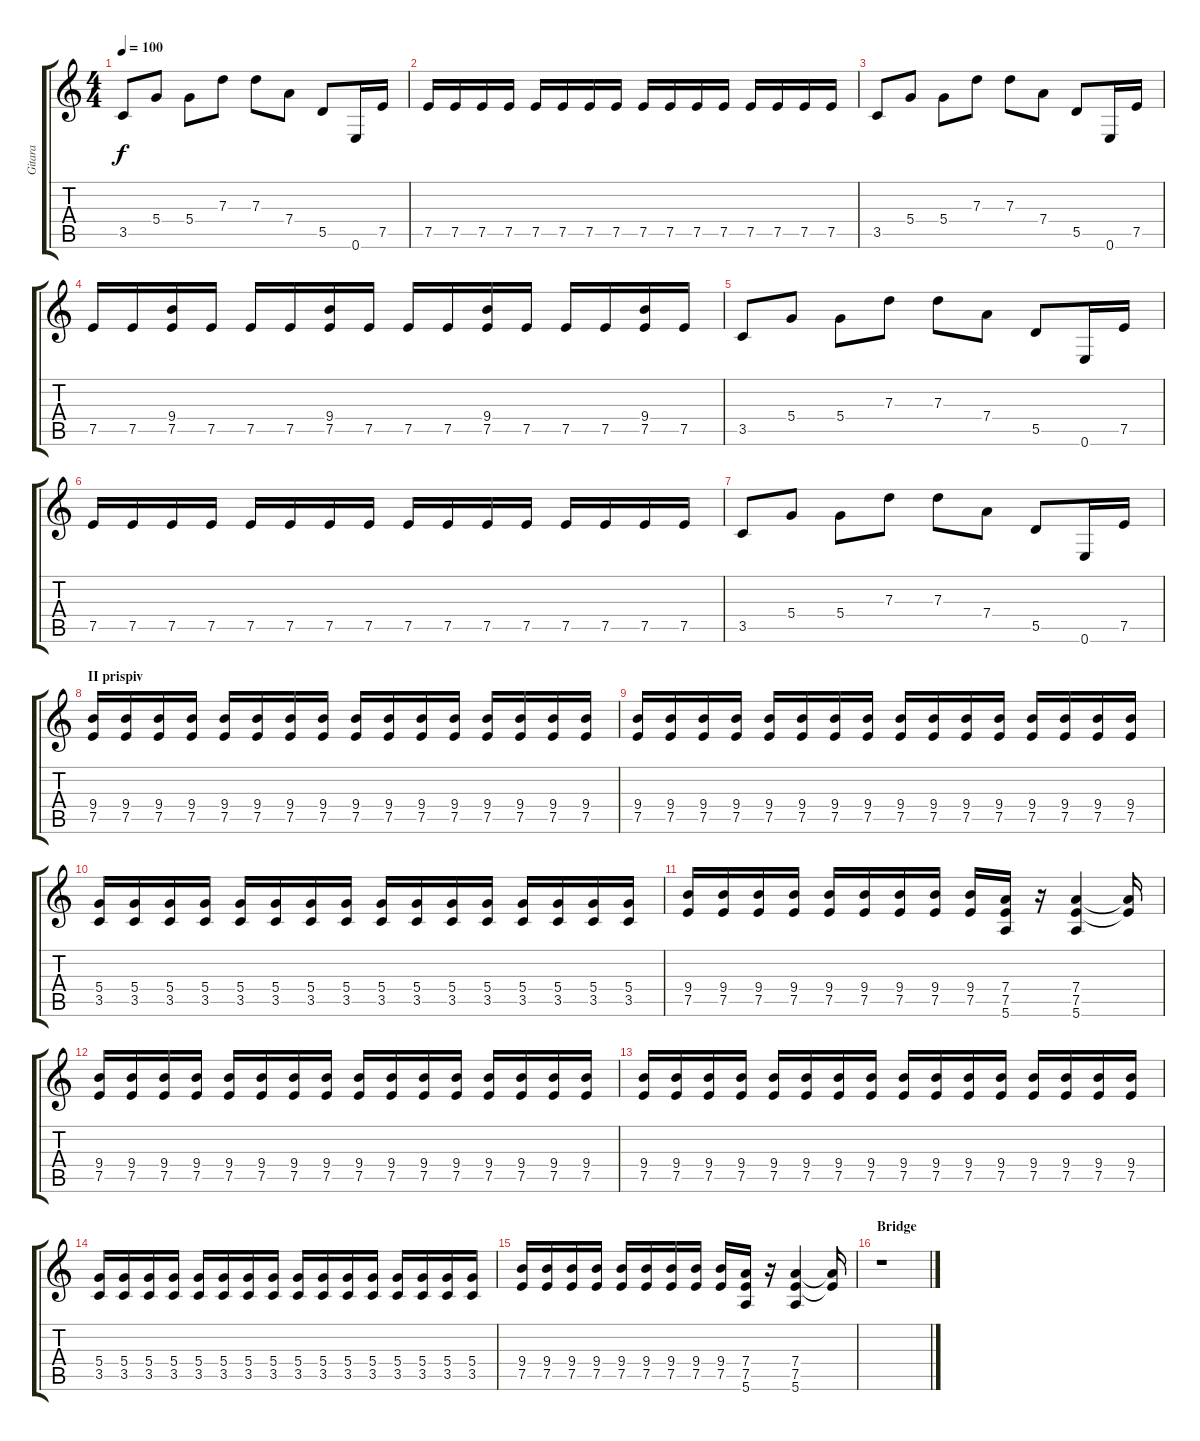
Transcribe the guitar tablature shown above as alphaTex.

\track ("Gitara" "Gitara") {instrument distortionguitar}
\staff {score tabs}
\tuning (E4 B3 G3 D3 A2 E2) {hide}
\ts (4 4)
\tempo 100
\clef g2
\ks c
3.5.8{dy f} 5.4.8 5.4.8 7.3.8 7.3.8 7.4.8 5.5.8 0.6.16 7.5.16 |
7.5.16 7.5.16 7.5.16 7.5.16 7.5.16 7.5.16 7.5.16 7.5.16 7.5.16 7.5.16 7.5.16 7.5.16 7.5.16 7.5.16 7.5.16 7.5.16 |
3.5.8 5.4.8 5.4.8 7.3.8 7.3.8 7.4.8 5.5.8 0.6.16 7.5.16 |
7.5.16 7.5.16 (9.4 7.5).16 7.5.16 7.5.16 7.5.16 (9.4 7.5).16 7.5.16 7.5.16 7.5.16 (9.4 7.5).16 7.5.16 7.5.16 7.5.16 (9.4 7.5).16 7.5.16 |
3.5.8 5.4.8 5.4.8 7.3.8 7.3.8 7.4.8 5.5.8 0.6.16 7.5.16 |
7.5.16 7.5.16 7.5.16 7.5.16 7.5.16 7.5.16 7.5.16 7.5.16 7.5.16 7.5.16 7.5.16 7.5.16 7.5.16 7.5.16 7.5.16 7.5.16 |
3.5.8 5.4.8 5.4.8 7.3.8 7.3.8 7.4.8 5.5.8 0.6.16 7.5.16 |
\section ("" "II prispiv")
(9.4 7.5).16 (9.4 7.5).16 (9.4 7.5).16 (9.4 7.5).16 (9.4 7.5).16 (9.4 7.5).16 (9.4 7.5).16 (9.4 7.5).16 (9.4 7.5).16 (9.4 7.5).16 (9.4 7.5).16 (9.4 7.5).16 (9.4 7.5).16 (9.4 7.5).16 (9.4 7.5).16 (9.4 7.5).16 |
(9.4 7.5).16 (9.4 7.5).16 (9.4 7.5).16 (9.4 7.5).16 (9.4 7.5).16 (9.4 7.5).16 (9.4 7.5).16 (9.4 7.5).16 (9.4 7.5).16 (9.4 7.5).16 (9.4 7.5).16 (9.4 7.5).16 (9.4 7.5).16 (9.4 7.5).16 (9.4 7.5).16 (9.4 7.5).16 |
(5.4 3.5).16 (5.4 3.5).16 (5.4 3.5).16 (5.4 3.5).16 (5.4 3.5).16 (5.4 3.5).16 (5.4 3.5).16 (5.4 3.5).16 (5.4 3.5).16 (5.4 3.5).16 (5.4 3.5).16 (5.4 3.5).16 (5.4 3.5).16 (5.4 3.5).16 (5.4 3.5).16 (5.4 3.5).16 |
(9.4 7.5).16 (9.4 7.5).16 (9.4 7.5).16 (9.4 7.5).16 (9.4 7.5).16 (9.4 7.5).16 (9.4 7.5).16 (9.4 7.5).16 (9.4 7.5).16 (7.4 7.5 5.6).16 r.16 (7.4 7.5 5.6).4 (7.4{t} 7.5{t}).16 |
(9.4 7.5).16 (9.4 7.5).16 (9.4 7.5).16 (9.4 7.5).16 (9.4 7.5).16 (9.4 7.5).16 (9.4 7.5).16 (9.4 7.5).16 (9.4 7.5).16 (9.4 7.5).16 (9.4 7.5).16 (9.4 7.5).16 (9.4 7.5).16 (9.4 7.5).16 (9.4 7.5).16 (9.4 7.5).16 |
(9.4 7.5).16 (9.4 7.5).16 (9.4 7.5).16 (9.4 7.5).16 (9.4 7.5).16 (9.4 7.5).16 (9.4 7.5).16 (9.4 7.5).16 (9.4 7.5).16 (9.4 7.5).16 (9.4 7.5).16 (9.4 7.5).16 (9.4 7.5).16 (9.4 7.5).16 (9.4 7.5).16 (9.4 7.5).16 |
(5.4 3.5).16 (5.4 3.5).16 (5.4 3.5).16 (5.4 3.5).16 (5.4 3.5).16 (5.4 3.5).16 (5.4 3.5).16 (5.4 3.5).16 (5.4 3.5).16 (5.4 3.5).16 (5.4 3.5).16 (5.4 3.5).16 (5.4 3.5).16 (5.4 3.5).16 (5.4 3.5).16 (5.4 3.5).16 |
(9.4 7.5).16 (9.4 7.5).16 (9.4 7.5).16 (9.4 7.5).16 (9.4 7.5).16 (9.4 7.5).16 (9.4 7.5).16 (9.4 7.5).16 (9.4 7.5).16 (7.4 7.5 5.6).16 r.16 (7.4 7.5 5.6).4 (7.4{t} 7.5{t}).16 |
\section ("" "Bridge")
r.1
